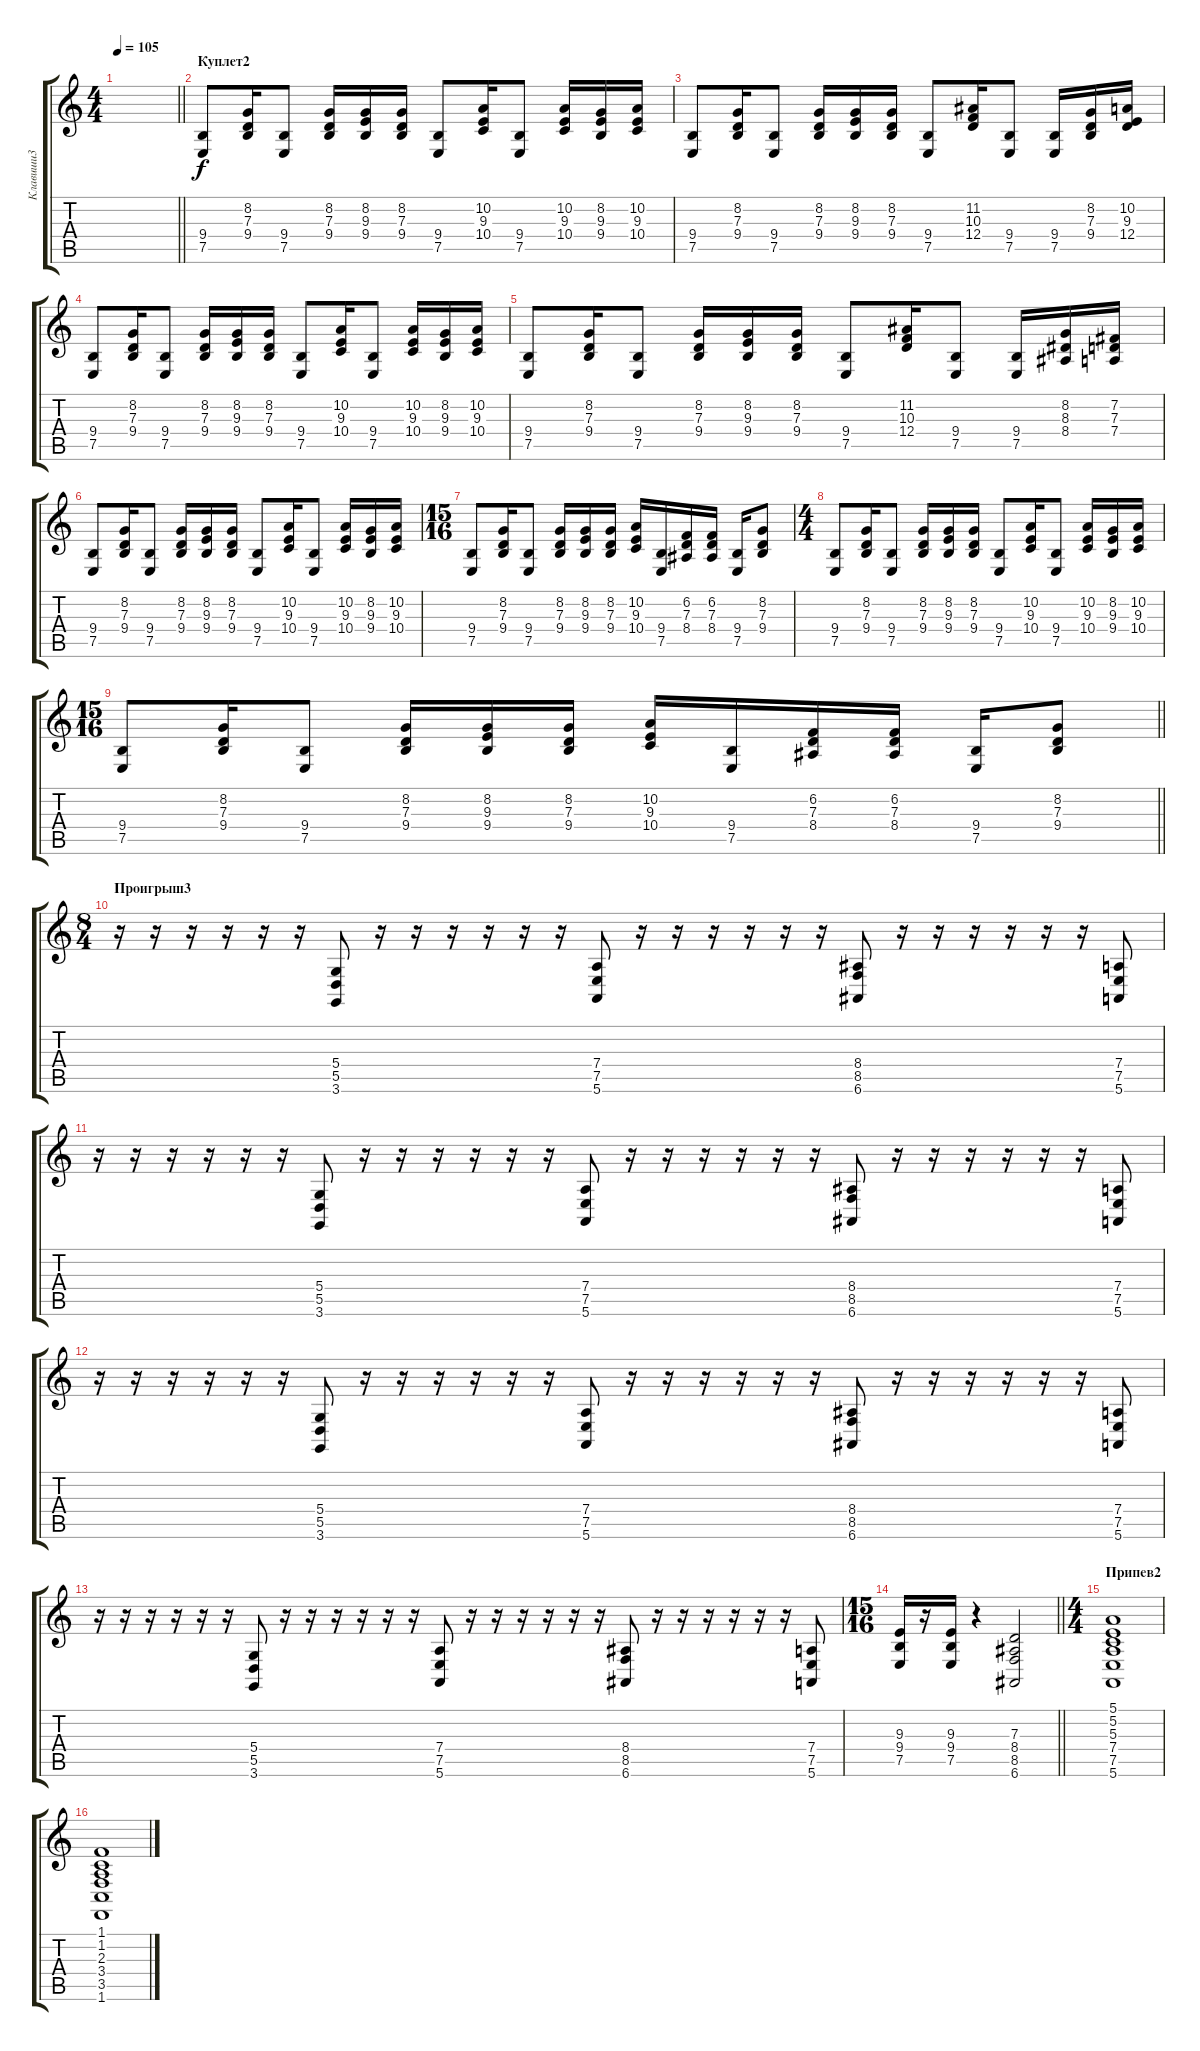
\track ("Клавиши3" "Клавиши3") {instrument stringensemble1}
\staff {score tabs}
\tuning (E4 B3 G3 D3 A2 E2) {hide}
\ts (4 4)
\tempo 105
\clef g2
\barLineRight lightlight
\ks c
|
\section ("" "Куплет2")
(9.4 7.5).8 (8.2 7.3 9.4).16 (9.4 7.5).8 (8.2 7.3 9.4).16 (8.2 9.3 9.4).16 (8.2 7.3 9.4).16 (9.4 7.5).8 (10.2 9.3 10.4).16 (9.4 7.5).8 (10.2 9.3 10.4).16 (8.2 9.3 9.4).16 (10.2 9.3 10.4).16 |
(9.4 7.5).8 (8.2 7.3 9.4).16 (9.4 7.5).8 (8.2 7.3 9.4).16 (8.2 9.3 9.4).16 (8.2 7.3 9.4).16 (9.4 7.5).8 (11.2 10.3 12.4).16 (9.4 7.5).8 (9.4 7.5).16 (8.2 7.3 9.4).16 (10.2 9.3 12.4).16 |
(9.4 7.5).8 (8.2 7.3 9.4).16 (9.4 7.5).8 (8.2 7.3 9.4).16 (8.2 9.3 9.4).16 (8.2 7.3 9.4).16 (9.4 7.5).8 (10.2 9.3 10.4).16 (9.4 7.5).8 (10.2 9.3 10.4).16 (8.2 9.3 9.4).16 (10.2 9.3 10.4).16 |
(9.4 7.5).8 (8.2 7.3 9.4).16 (9.4 7.5).8 (8.2 7.3 9.4).16 (8.2 9.3 9.4).16 (8.2 7.3 9.4).16 (9.4 7.5).8 (11.2 10.3 12.4).16 (9.4 7.5).8 (9.4 7.5).16 (8.2 8.3 8.4).16 (7.2 7.3 7.4).16 |
(9.4 7.5).8 (8.2 7.3 9.4).16 (9.4 7.5).8 (8.2 7.3 9.4).16 (8.2 9.3 9.4).16 (8.2 7.3 9.4).16 (9.4 7.5).8 (10.2 9.3 10.4).16 (9.4 7.5).8 (10.2 9.3 10.4).16 (8.2 9.3 9.4).16 (10.2 9.3 10.4).16 |
\ts (15 16)
(9.4 7.5).8 (8.2 7.3 9.4).16 (9.4 7.5).8 (8.2 7.3 9.4).16 (8.2 9.3 9.4).16 (8.2 7.3 9.4).16 (10.2 9.3 10.4).16 (9.4 7.5).16 (6.2 7.3 8.4).16 (6.2 7.3 8.4).16 (9.4 7.5).16 (8.2 7.3 9.4).8 |
\ts (4 4)
(9.4 7.5).8 (8.2 7.3 9.4).16 (9.4 7.5).8 (8.2 7.3 9.4).16 (8.2 9.3 9.4).16 (8.2 7.3 9.4).16 (9.4 7.5).8 (10.2 9.3 10.4).16 (9.4 7.5).8 (10.2 9.3 10.4).16 (8.2 9.3 9.4).16 (10.2 9.3 10.4).16 |
\ts (15 16)
\barLineRight lightlight
(9.4 7.5).8 (8.2 7.3 9.4).16 (9.4 7.5).8 (8.2 7.3 9.4).16 (8.2 9.3 9.4).16 (8.2 7.3 9.4).16 (10.2 9.3 10.4).16 (9.4 7.5).16 (6.2 7.3 8.4).16 (6.2 7.3 8.4).16 (9.4 7.5).16 (8.2 7.3 9.4).8 |
\ts (8 4)
\section ("" "Проигрыш3")
r.16 r.16 r.16 r.16 r.16 r.16 (5.4 5.5 3.6).8 r.16 r.16 r.16 r.16 r.16 r.16 (7.4 7.5 5.6).8 r.16 r.16 r.16 r.16 r.16 r.16 (8.4 8.5 6.6).8 r.16 r.16 r.16 r.16 r.16 r.16 (7.4 7.5 5.6).8 |
r.16 r.16 r.16 r.16 r.16 r.16 (5.4 5.5 3.6).8 r.16 r.16 r.16 r.16 r.16 r.16 (7.4 7.5 5.6).8 r.16 r.16 r.16 r.16 r.16 r.16 (8.4 8.5 6.6).8 r.16 r.16 r.16 r.16 r.16 r.16 (7.4 7.5 5.6).8 |
r.16 r.16 r.16 r.16 r.16 r.16 (5.4 5.5 3.6).8 r.16 r.16 r.16 r.16 r.16 r.16 (7.4 7.5 5.6).8 r.16 r.16 r.16 r.16 r.16 r.16 (8.4 8.5 6.6).8 r.16 r.16 r.16 r.16 r.16 r.16 (7.4 7.5 5.6).8 |
r.16 r.16 r.16 r.16 r.16 r.16 (5.4 5.5 3.6).8 r.16 r.16 r.16 r.16 r.16 r.16 (7.4 7.5 5.6).8 r.16 r.16 r.16 r.16 r.16 r.16 (8.4 8.5 6.6).8 r.16 r.16 r.16 r.16 r.16 r.16 (7.4 7.5 5.6).8 |
\ts (15 16)
\barLineRight lightlight
(9.3 9.4 7.5).16 r.16 (9.3 9.4 7.5).16 r.4 (7.3 8.4 8.5 6.6).2 |
\ts (4 4)
\section ("" "Припев2")
(5.1 5.2 5.3 7.4 7.5 5.6).1 |
(1.1 1.2 2.3 3.4 3.5 1.6).1
